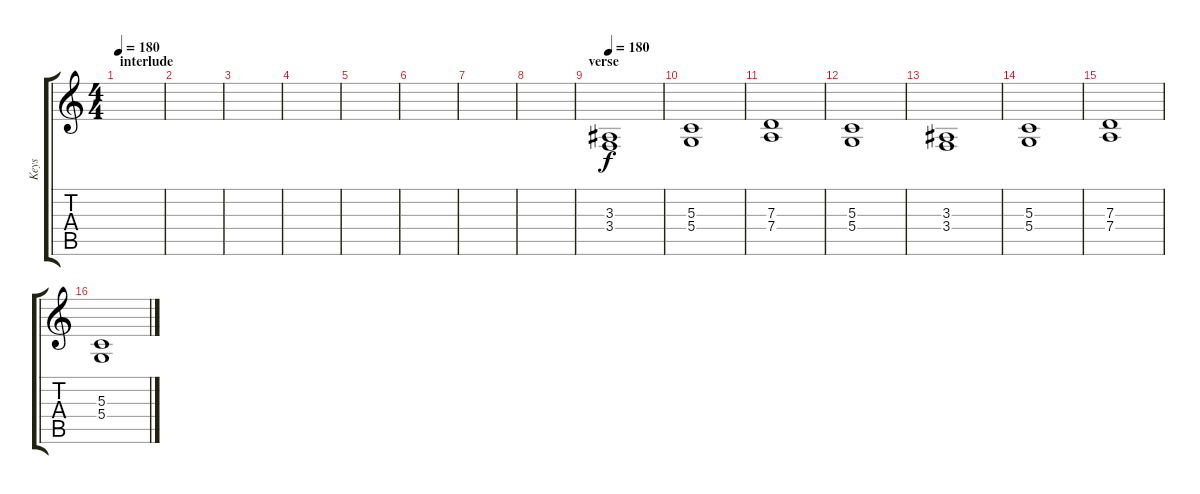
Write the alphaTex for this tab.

\track ("Keys" "Keys") {instrument synthstrings1}
\staff {score tabs}
\tuning (E4 B3 G3 D3 A2 E2) {hide}
\ts (4 4)
\section ("" "interlude")
\tempo 180
\clef g2
\ks c
|
|
|
|
|
|
|
|
\section ("" "verse")
\tempo 180
(3.3 3.4).1 |
(5.3 5.4).1 |
(7.3 7.4).1 |
(5.3 5.4).1 |
(3.3 3.4).1 |
(5.3 5.4).1 |
(7.3 7.4).1 |
(5.3 5.4).1
